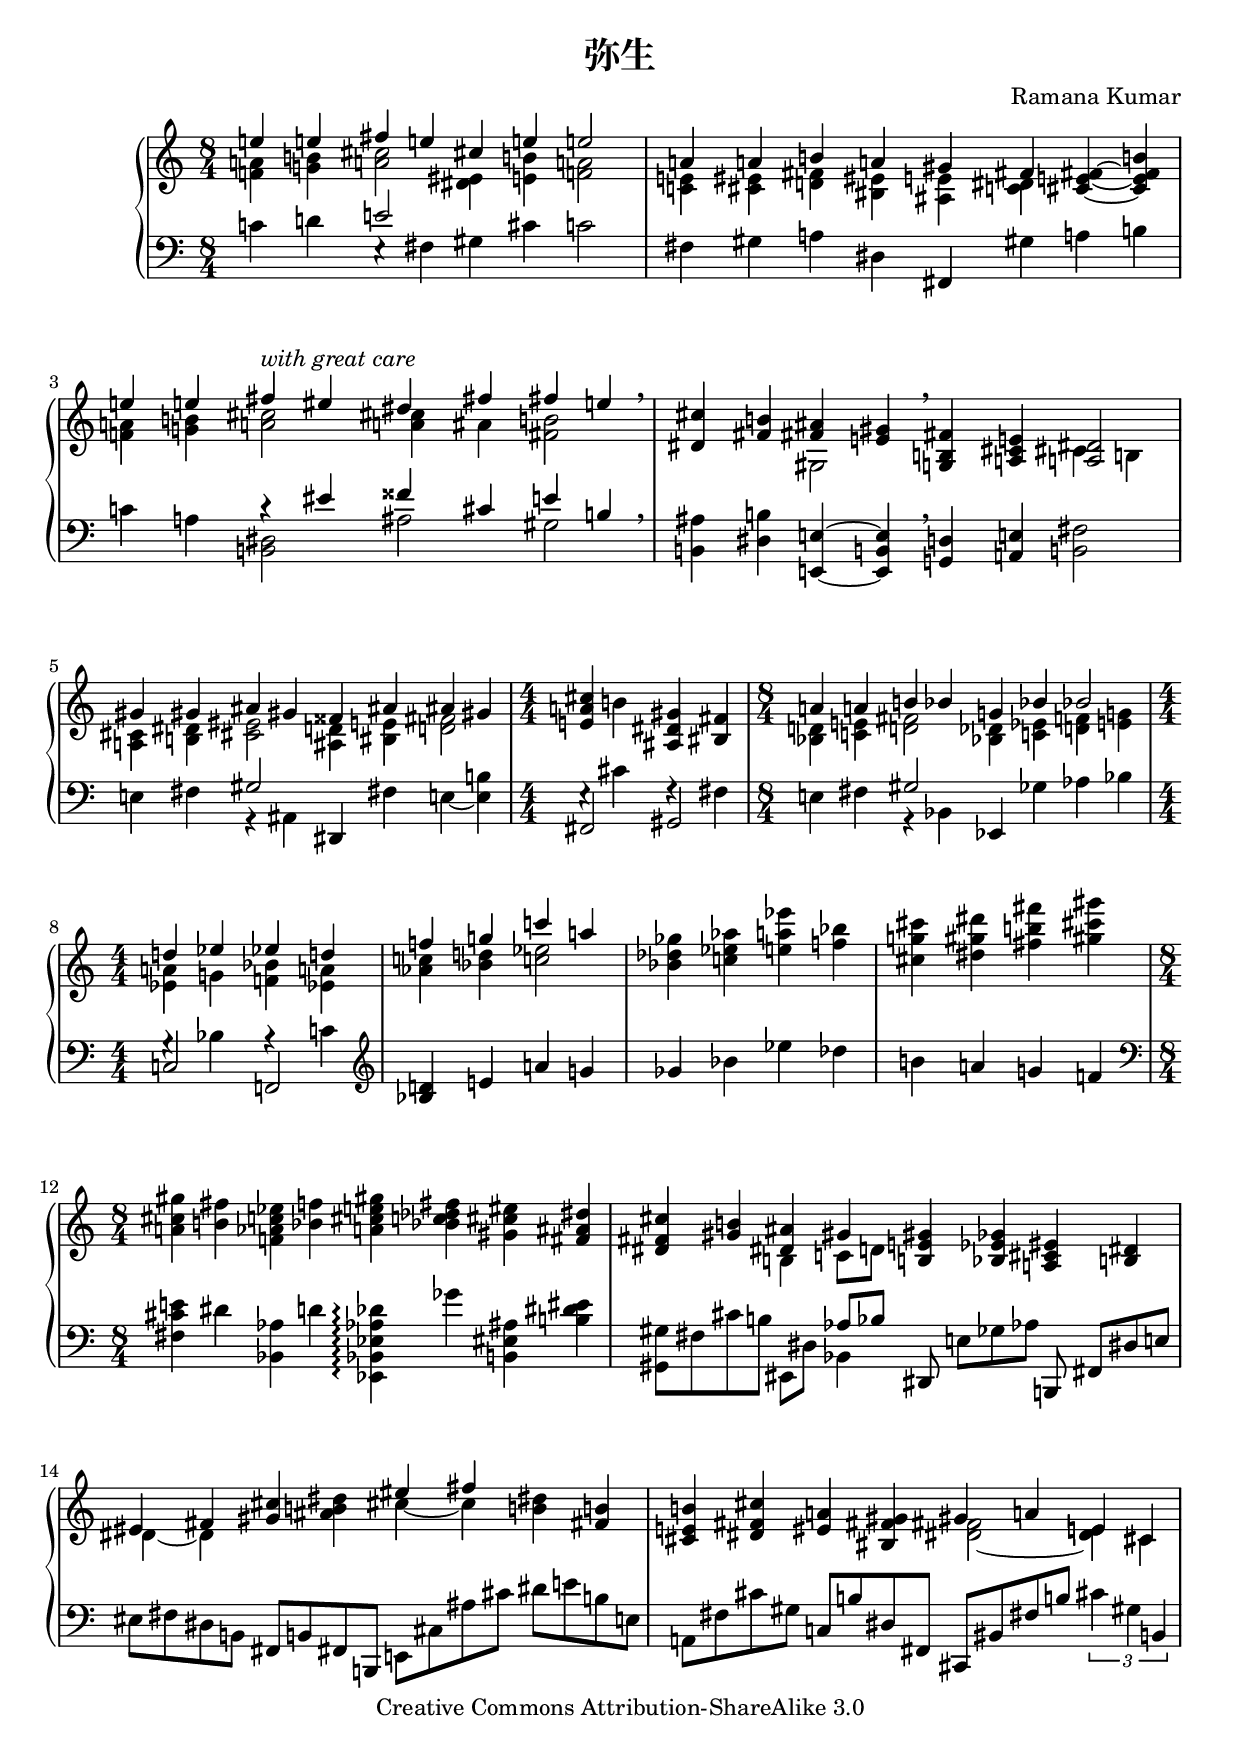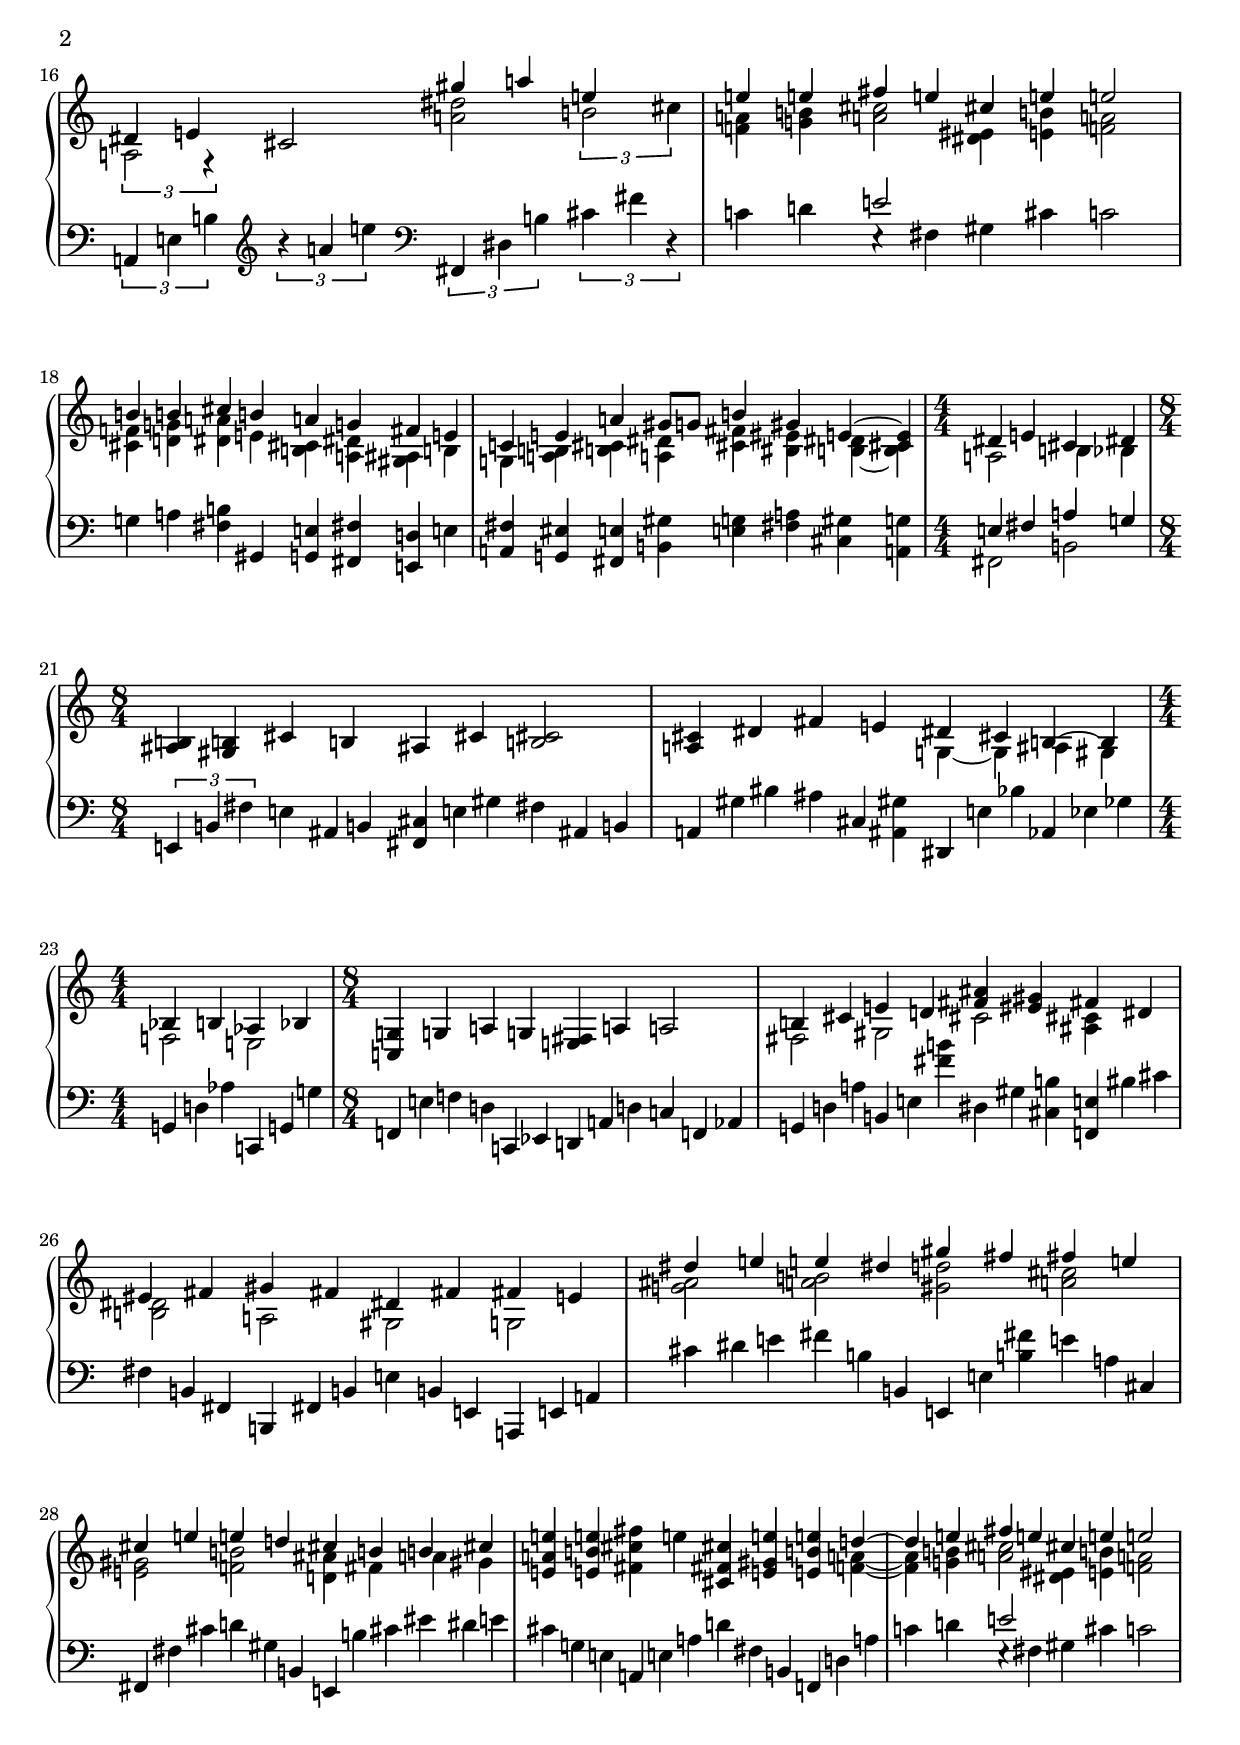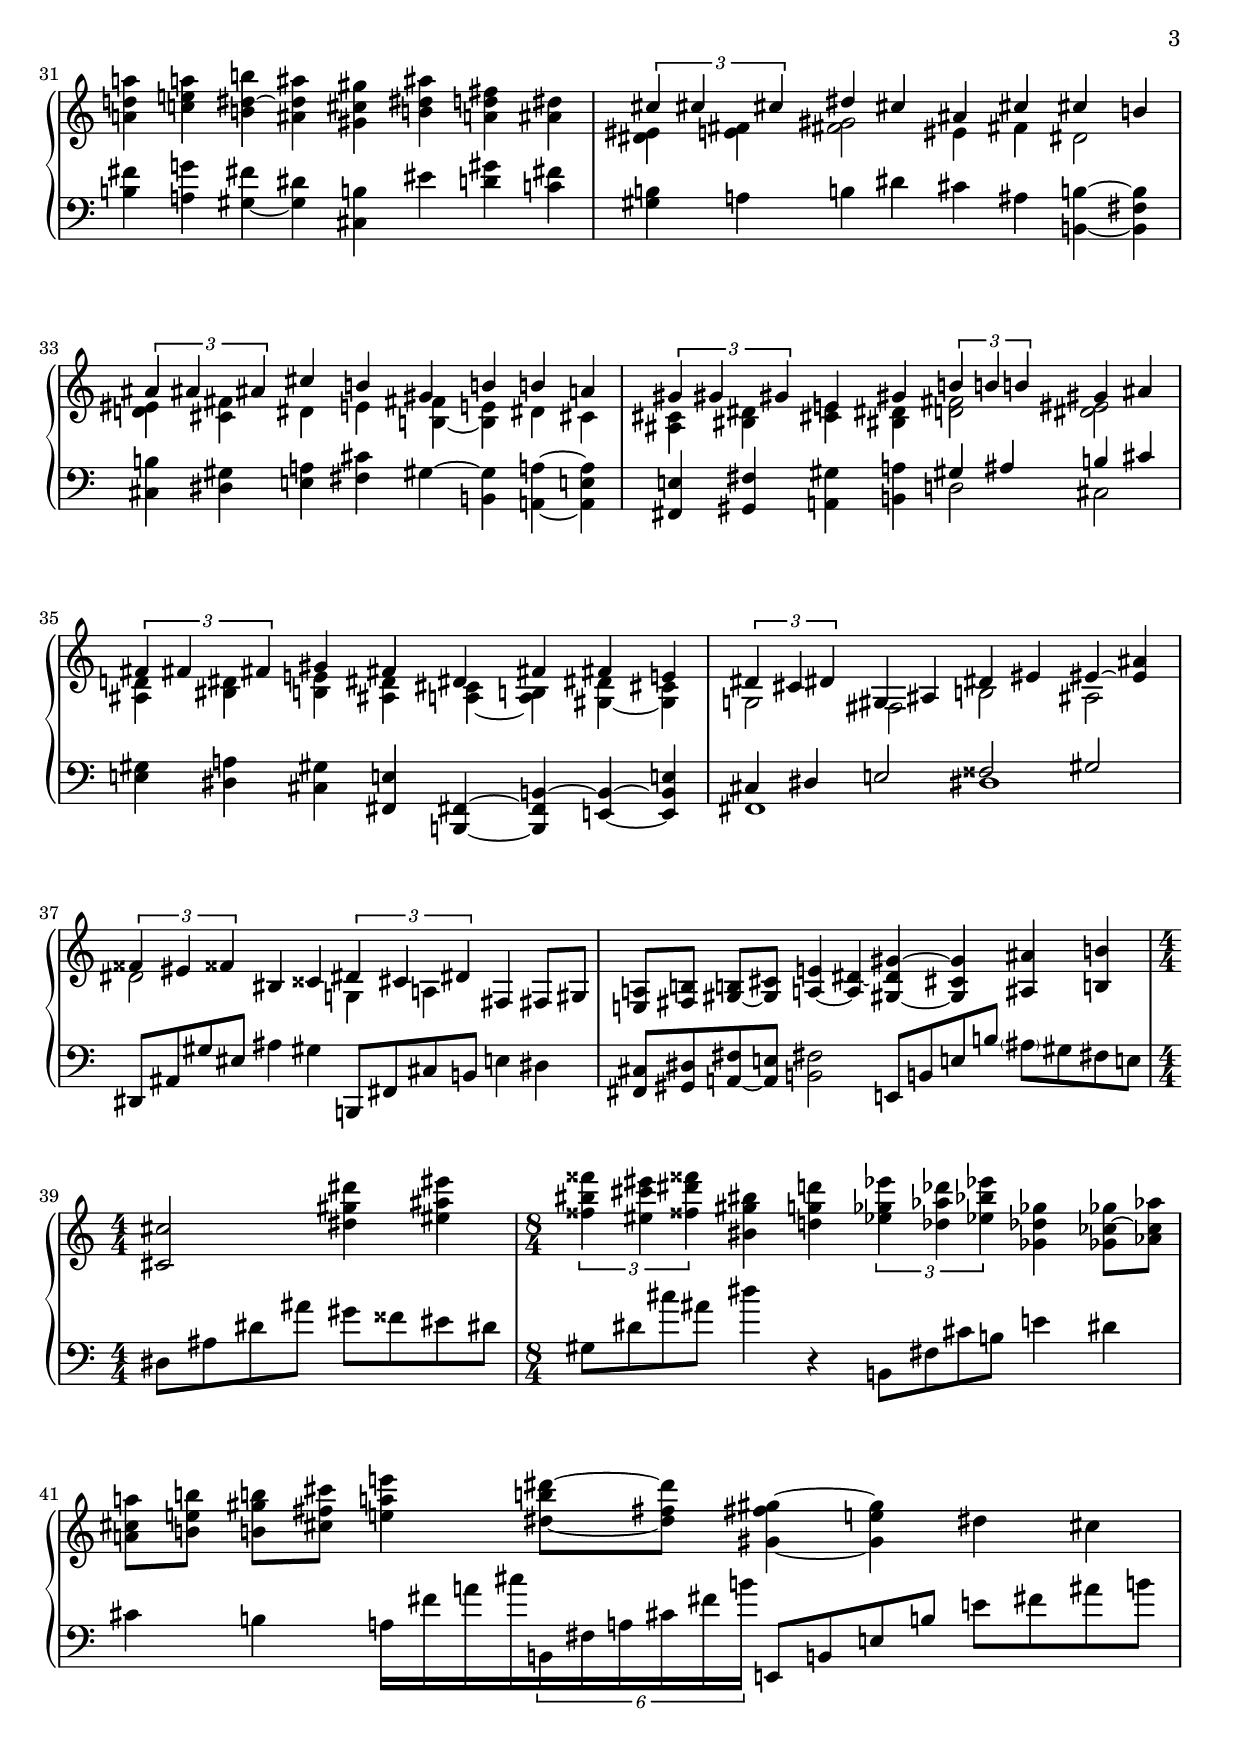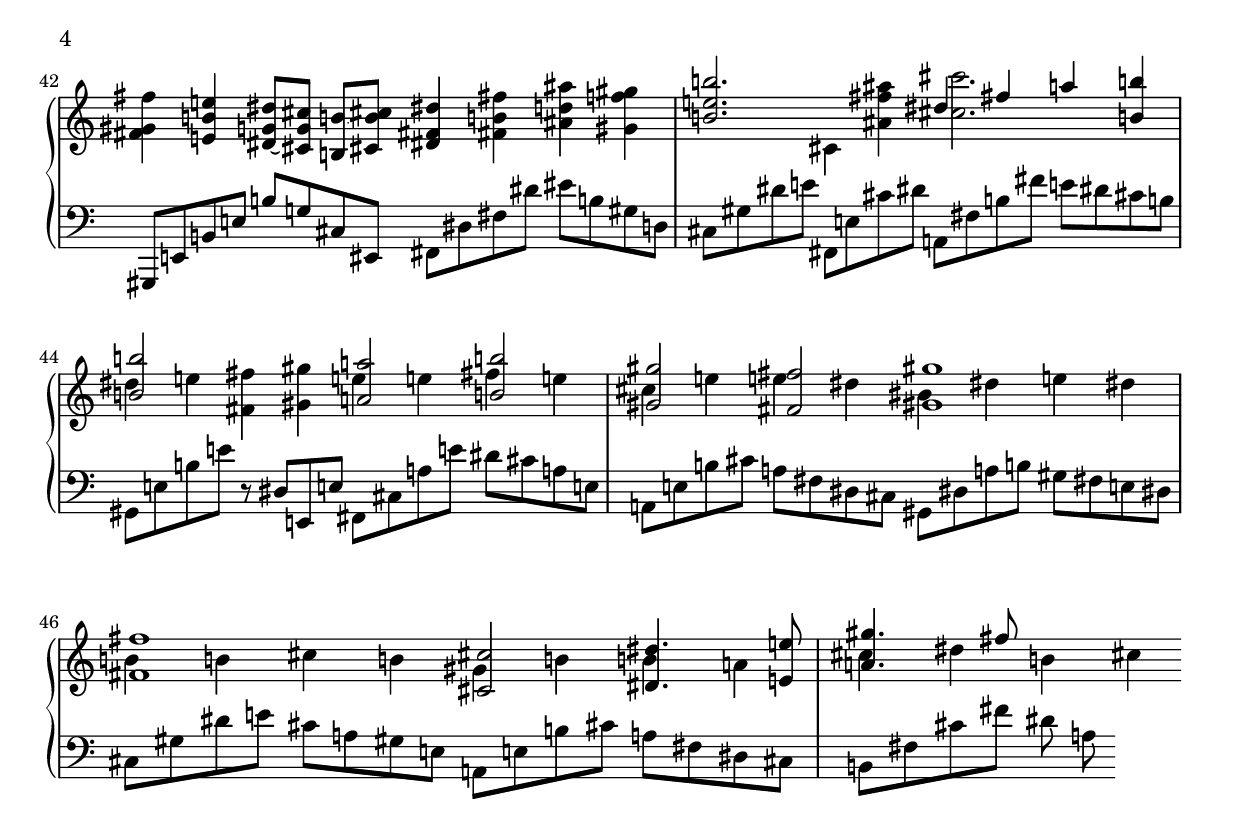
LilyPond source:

\version "2.16.0"

\header {
  title = "弥生"
  composer = "Ramana Kumar"
  date = "2012"
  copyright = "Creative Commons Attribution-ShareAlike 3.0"
}

#(ly:set-option 'point-and-click #f)

\score {
  \new PianoStaff <<
    \new Staff {
      \accidentalStyle #'PianoStaff "dodecaphonic"
      \override PianoStaff.TimeSignature #'style = #'numbered
      \clef treble

      \time 8/4
      << { e''4 e'' fis'' e'' cis'' e'' e''2 }
      \\ { <f' a'>4 <g' b'> <a' cis''>2 <dis' eis'>4 <e' b'> <f' a'>2 } >>
      |

      << { a'4 a' b' a' gis' fis' }
      \\ { <c' e'>4 <cis' eis'> <d' fis'> <bis eis'> <ais e'> <c' dis'> } >>
      <cis' e' fis'>4 ~ <cis' e' fis' b'>
      |

      << {
        e''4 e'' fis'' -\markup{\italic "with great care"} eis''
        dis'' fis'' fis'' e''
      } \\ {
        <f' a'>4 <g' b'> <a' cis''>2 <a' cis''>4 ais' <fis' b'>2
      } >> \breathe
      |

      <dis' cis''>4 <fis' b'>
      << { <fis' ais'>4 <e' gis'> } \\ gis2 >> \breathe
      <g b fis'>4 <a cis' e'> << <a dis'>2 \\ { cis'4 b } >>
      |

      << { gis'4 gis' ais' gis' fisis' ais' ais' gis' }
      \\ { <a cis'>4 <b dis'> <cis' eis'>2 <ais d'>4 <bis e'> <d' fis'>2 } >>
      |

      \time 4/4
      <e' a' cis''>4 b' <ais dis' gis'> <bis fis'>
      |

      \time 8/4
      << { a'4 a' b' bes' g' bes' bes'2 }
      \\ {
        <bes d'>4 <c' e'> <d' fis'>2
        <bes des'>4 <c' ees'> <d' f'> <e' g'>
      } >>
      |

      \time 4/4
      << { d''4 ees'' ees'' d'' }
      \\ { <ees' a'>4 g' <f' bes'> <ees' a'> } >>
      |

      << { f''4 g'' c''' a'' }
      \\ { <aes' c''>4 <bes' d''> <c'' ees''>2 } >>
      |

      <bes' des'' ges''>4 <c'' ees'' aes''> <e'' a'' ees'''> <f'' bes''>
      |

      <cis'' g'' cis'''> <dis'' gis'' dis'''>
      <fis'' b'' fis'''> <gis'' cis''' gis'''>
      |

      \time 8/4
      <a' cis'' gis''> <b' fis''> <f' aes' c'' ees''> <bes' f''>
      <a' cis'' e'' gis''> <bes' c'' des'' fis''>
      <gis' cis'' eis''> <fis' ais' dis''>
      |

      <dis' fis' cis''> <gis' b'> << { <dis' ais'> gis' } \\ { b c'8 d' } >>
      <b e' gis'>4 <bes ees' ges'> <a cis' eis'> <b dis'>
      |

      << { eis' fis' } \\ { dis' ~ dis' } >> <gis' cis''>
      <ais' b' dis''>
      << { eis'' fis'' } \\ { cis'' ~ cis'' } >>
      <b' dis''> <fis' b'>
      |

      <cis' e' b'> <dis' fis' cis''> <eis' a'> <bis fis' gis'>
      << { gis' a' e' cis' } \\ { <dis' fis'>2 ~ <dis' e'>4 cis' } >>
      |

      << { dis'4 e' cis'2 } \\ { \times 2/3 { a2 r4 } } >>
      << { gis'' a'' e'' } \\ { <a' dis''>2 \times 2/3 { b'2 cis''4 } } >>
      |

      << { e''4 e'' fis'' e'' cis'' e'' e''2 }
      \\ { <f' a'>4 <g' b'> <a' cis''>2 <dis' eis'>4 <e' b'> <f' a'>2 } >>
      |

      << { b'4 b' cis'' b' a' g' fis' e' }
      \\ {
        <cis' f'> <d' g'> <dis' a'> e'
        <b cis'> <a dis'> <gis ais> b
      } >>
      |

      << { c' e' a' gis'8 g' b'4 gis' e' ~ <cis' e'> }
      \\ {
        g <a b> <b cis'> <a dis'>
        <cis' fis'> <bis eis'> <b dis'> ~ <b cis'>
      } >>
      |

      \time 4/4
      << { dis'4 e' cis' dis' }
      \\ { a2 b4 bes } >>
      |

      \time 8/4
      <ais b>4 <gis b> cis' b ais cis' <b cis'>2
      |

      <a cis'>4 dis' fis' e'
      << { dis' cis' b ~ b }
      \\ { g4 ~ g ais gis } >>
      |

      \time 4/4
      << { bes b aes bes }
      \\ { f2 e } >>
      |

      \time 8/4
      <c g>4 g a g <e fis> a a2
      |

      << { b4 cis' e' d' <fis' ais'> <eis' gis'> fis' dis' }
      \\ { fis2 gis cis' <ais cis'>4 s } >>
      |

      << { eis'4 fis' gis' fis' dis' fis' fis' e' }
      \\ { <b dis'>2 a gis g } >>
      |

      << { dis''4 e'' e'' dis'' gis'' fis'' fis'' e'' }
      \\ { <g' ais'>2 <a' b'> <gis' d''> <a' cis''> } >>
      |

      << { cis''4 e'' e'' d'' cis'' b' b' cis'' }
      \\ { <e' gis'>2 <f' b'> <ais' d'>4 fis' a' gis' } >>
      |

      <e' a' e''>4 <e' b' e''> <fis' cis'' fis''> e''
      <cis' fis' cis''> <e' gis' e''> <e' b' e''>
      << { d'' ~ } \\ { <f' a'> ~ } >>
      |

      << { d''4 e'' fis'' e'' cis'' e'' e''2 }
      \\ { <f' a'>4 <g' b'> <a' cis''>2 <dis' eis'>4 <e' b'> <f' a'>2 } >>
      |

      <a' d'' a''>4 <c'' e'' a''> <b' dis'' b''> ~ <ais' dis'' ais''>
      <gis' cis'' gis''> <b' dis'' ais''> <a' d'' fis''> <ais' dis''> % <b' dis''>
      |

      << { \times 2/3 { cis''4 cis'' cis'' } dis'' cis'' ais' cis'' cis'' b' }
      \\ { <dis' eis'> <e' fis'> <fis' gis'>2 eis'4 fis' dis'2 } >>
      |

      << { \times 2/3 { ais'4 ais' ais' } cis'' b' gis' b' b' a' }
      \\ { <d' eis'> <cis' fis'> dis' e' <b fis'> ~ <b e'> dis' cis' } >>
      |

      << {
        \times 2/3 { gis'4 gis' gis' } e' gis'
        \times 2/3 { b' b' b' } gis' ais'
      } \\ {
        <ais cis'>4 <bis dis'> <cis' e'> <bis dis'>
        <d' fis'>2 <dis' eis'>
      } >>
      |

      << { \times 2/3 { fis'4 fis' fis' } gis' fis' dis' fis' fis' e' }
      \\ {
        <ais d'>4 <bis dis'> <b e'> <ais dis'>
        <a cis'> ~ <a b> <gis dis'> ~ <gis cis'>
      } >>
      |

      << { \times 2/3 { dis'4 cis' dis' } gis ais dis' eis' eis' ~ <eis' ais'> }
        \\ { g2 fis b ais } >>
      |

      << { \times 2/3 { fisis'4 eis' fisis' } } \\ dis'2 >> bis4 cisis'
      << { \times 2/3 { dis'4 cis' dis' } } \\ { g4 a } >> fis4 fis8 gis
      |

      <e a>8 <fis b> <gis b> ~ <gis cis'> <a e'>4 ~ <a dis'> ~
      <gis dis' gis'> ~ <gis cis' gis'> <ais ais'> <b b'>
      |

      \time 4/4
      <cis' cis''>2 <dis'' gis'' dis'''>4 <eis'' ais'' eis'''>
      |

      \time 8/4
      \times 2/3 { <fisis'' bis'' fisis'''> <eis'' cis''' eis'''> <fisis'' dis''' fisis'''> }
      <bis' gis'' bis''> <d'' g'' d'''>
      \times 2/3 { <ees'' ges'' ees'''> <des'' aes'' des'''> <ees'' bes'' ees'''> }
      <ges' des'' ges''> <ges' ces'' ges''>8 ~ <aes' ces'' aes''>
      |

      <a' cis'' a''> <b' e'' b''> <b' gis'' b''> <cis'' fis'' cis'''>
      <e'' a'' e'''>4 <dis'' b'' dis'''>8 ~ <dis'' fis'' dis'''>
      <gis' fis'' gis''>4 ~ <gis' e'' gis''> dis'' cis''
      |

      <fis' gis' fis''> <e' b' e''>
      <dis' g' dis''>8 ~ <cis' g' cis''> <b b'> ~ <cis' b' cis''>
      <dis' fis' dis''>4 <fis' b' fis''> <ais' d'' ais''> <gis' f'' gis''>
      |

      << { <b' e'' b''>2. } \\ { s2 cis'4 } >> <ais' fis'' ais''>4
      << { dis''4 fis'' a'' <b' b''> } \\ { <cis'' cis'''>2. } >>
      |

      << { <b' b''>2 } \\ { dis''4 e'' <fis' fis''> <gis' gis''> } >>
      << { <a' a''>2 <b' b''> <gis' gis''> <fis' fis''> <gis' gis''>1 }
      \\ { e''4 e'' fis'' e'' cis'' e'' e''  dis'' bis' dis'' e'' dis'' } >>
      |

      << { <fis' fis''>1 <cis' cis''>2 <dis' dis''>4. <e' e''>8 }
      \\ { b'4 b' cis'' b'4 gis' b' b' a' } >>
      |

      << { <a' gis''>4. fis''8 }
      \\ { cis''4 dis'' b' cis'' } >>

    }
    \new Staff {
      \clef bass

      c'4 d' << e'2 \\ { e4\rest fis } >> gis cis' c'2
      |

      fis4 gis a dis fis, gis a b
      |

      c'4 a << { r4 eis' fisis' cis' e' b } \\ { <b, dis>2 ais gis } >> \breathe
      |

      <b, ais>4 <dis b> <e, e> ~ <e, b, e> \breathe <g, d>4 <a, e> <b, fis>2
      |

      e4 fis << gis2 \\ { r4 ais, } >> dis, fis e ~ <e b>
      |

      << { fis,2 gis, } \\ { e4\rest cis' f\rest fis } >>
      |

      e4 fis << gis2 \\ { r4 bes, } >> ees, ges aes bes
      |

      << { c2 f, } \\ { g4\rest bes a\rest c' } >>
      |

      \clef treble
      <bes d'>4 e' a' g'
      |

      ges' bes' ees'' des''
      |

      b' a' g' f'
      |

      \clef bass
      <fis cis' e'>4 dis' <bes, aes> d'
      <ees, bes, ees aes des'>\arpeggio ges' <b, eis ais> <b dis' eis'>
      |

      \set beatStructure = #'(2 2 2 2)
      <gis, gis>8 fis cis' b << { s4 aes8 bes } \\ { eis, dis bes,4 } >>
      dis,8 e [ ges aes ] b,, fis, [ dis e ]
      |

      eis fis dis b, fis, b, fis, b,, e, cis ais cis' dis' e' b e
      |

      a, fis cis' gis c b dis fis,
      cis, bis, fis b
      \set tupletSpannerDuration = #(ly:make-moment 2 4)
      \times 2/3 { cis'4 gis b, }
      |

      \times 2/3 {
        a, e b \clef treble r a' e'' \clef bass fis, dis b cis' fis' r
      }
      |

      c'4 d' << e'2 \\ { e4\rest fis } >> gis cis' c'2
      |

      g4 a <fis b> gis, <g, e> <fis, fis> <e, d> e
      |

      <a, fis> <g, eis> <fis, e> <b, gis> <e g> <fis a> <cis gis> <a, g>
      |

      << { e4 fis a g } \\ { fis,2 b, } >>
      |

      \times 2/3 { e,4 b, fis } e4*2/3 ais, b,
      <fis, cis> e gis fis ais, b,
      |

      a, gis bis ais cis <ais, gis> dis, e bes aes, ees ges
      |

      g, d aes c, g, g
      |

      f, e f d c, ees, d, a, d c f, aes,
      |

      g, d a b, e <fis' b'> dis gis <cis b> <f, e> bis cis'
      |

      fis b, fis, b,, fis, b, e b, e, a,, e, a,
      |

      cis' dis' e' fis' b b, e, e <b fis'> e' a cis
      |

      fis, fis cis' d' gis b, e, b cis' eis' dis' e'
      |

      cis' g e a, e a d' fis b, f, d a
      |

      c'4 d' << e'2 \\ { e4\rest fis } >> gis cis' c'2
      |

      <b fis'>4 <a g'> <gis fis'> ~ <gis dis'>
      <cis b> eis' <d' gis'> <c' fis'> % <dis' fis'>
      |

      <gis b> % gis
      a b dis' cis' ais <b, b> ~ <b, fis b>
      |

      <cis b> <dis gis> <e a> <fis cis'> gis ~ <b, gis> <a, a> ~ <a, e a>
      |

      <fis, e> <gis, fis> <a, gis> <b, a>
      << { gis4 ais b cis' } \\ { d2 cis } >>
      |

      <e gis>4 <dis a> <cis gis> <fis, e>
      <b,, fis,> ~ <b,, fis, b,> ~ <e, b,> ~ <e, b, e>
      |

      << { cis4 dis e2 fisis gis } \\ { fis,1 dis } >>
      |

      dis,8 ais, gis eis ais4 gis b,,8 fis, cis b, e4 dis
      |

      <fis, cis>8 <gis, dis> <a, fis> ~ <a, e> <b, fis>2
      e,8 b, e b \parenthesize ais gis fis e
      |

      dis ais dis' ais' gis' fisis' eis' dis'
      |

      gis dis' cis'' ais' dis''4 r b,8 fis cis' b e'4 dis'
      |

      cis' b a16 fis' a' cis'' \times 4/6 { b, fis a cis' fis' b' }
      e,8 b, e b e' fis' ais' b'
      |

      gis,,8 e, b, e b g cis eis, fis, dis fis dis' eis' b gis d
      |

      cis gis dis' e' fis, e cis' dis' a, fis b fis' e' dis' cis' b
      |

      gis, e b e' r dis e, e fis, cis a e' dis' cis' a e
      |

      a, e b cis' a fis dis cis gis, dis a b gis fis e dis
      |

      cis gis dis' e' cis' a gis e a, e b cis' a fis dis cis
      |

      b, fis cis' fis' dis' a
    }
  >>
}
